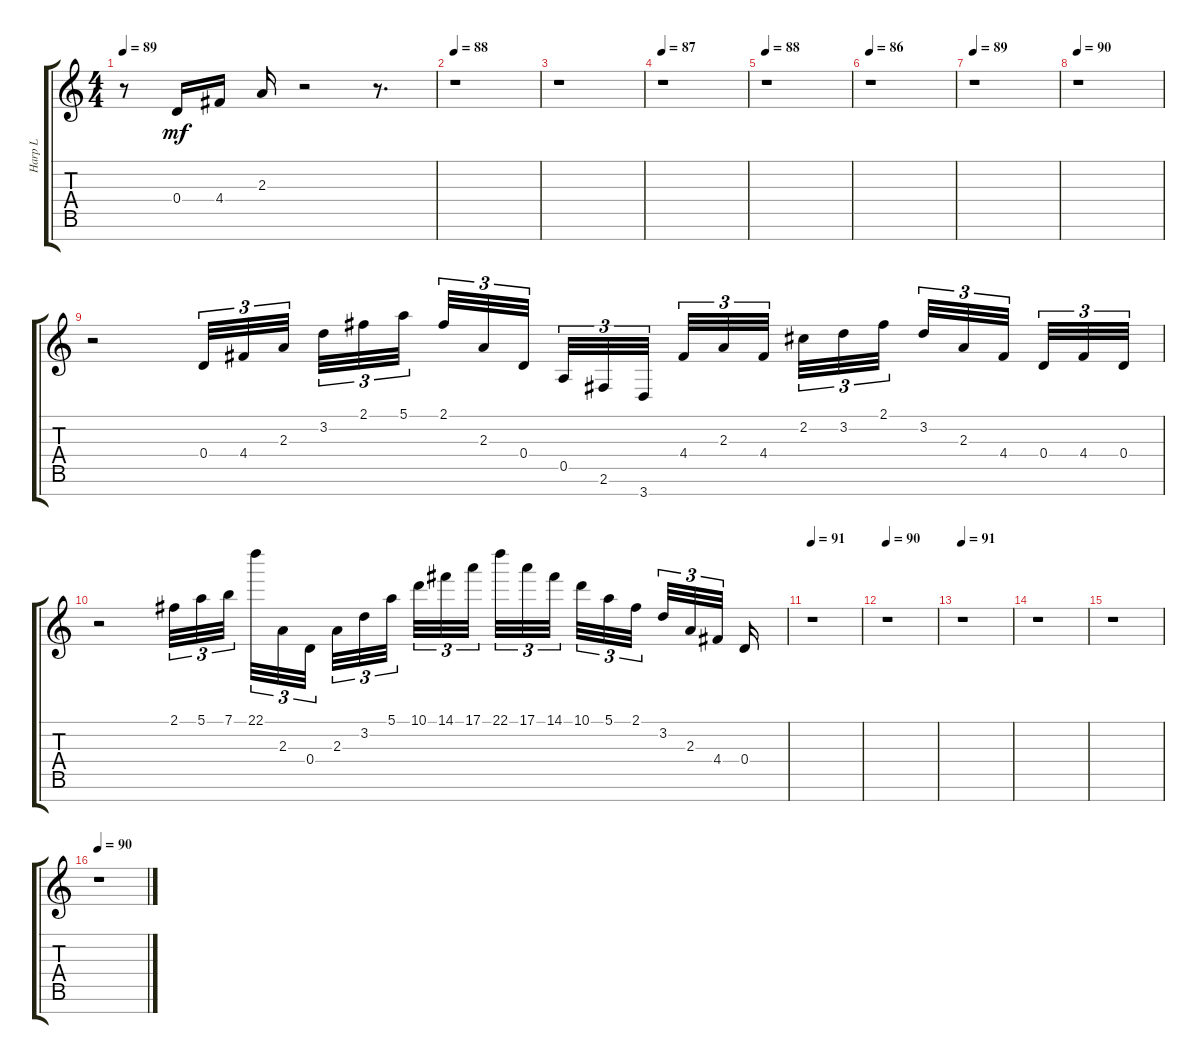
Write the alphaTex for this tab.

\track ("Harp L" "Harp L") {instrument orchestralharp}
\staff {score tabs}
\tuning (E5 B4 G4 D4 A3 E3 B2) {hide}
\ts (4 4)
\tempo 89
\clef g2
\ks c
r.8{dy p} 0.4.16{dy mf} 4.4.16 2.3.16 r.2 r.8{d} |
\tempo 88
r.1 |
r.1 |
\tempo 87
r.1 |
\tempo 88
r.1 |
\tempo 86
r.1 |
\tempo 89
r.1 |
\tempo 90
r.1 |
r.2 0.4.32{tu (3 2)} 4.4.32{tu (3 2)} 2.3.32{tu (3 2) beam splitsecondary} 3.2.32{tu (3 2)} 2.1.32{tu (3 2)} 5.1.32{tu (3 2) beam splitsecondary} 2.1.32{tu (3 2)} 2.3.32{tu (3 2)} 0.4.32{tu (3 2) beam splitsecondary} 0.5.32{tu (3 2)} 2.6.32{tu (3 2)} 3.7.32{tu (3 2)} 4.4.32{tu (3 2)} 2.3.32{tu (3 2)} 4.4.32{tu (3 2) beam splitsecondary} 2.2.32{tu (3 2)} 3.2.32{tu (3 2)} 2.1.32{tu (3 2) beam splitsecondary} 3.2.32{tu (3 2)} 2.3.32{tu (3 2)} 4.4.32{tu (3 2) beam splitsecondary} 0.4.32{tu (3 2)} 4.4.32{tu (3 2)} 0.4.32{tu (3 2)} |
r.2 2.1.32{tu (3 2)} 5.1.32{tu (3 2)} 7.1.32{tu (3 2) beam splitsecondary} 22.1.32{tu (3 2)} 2.3.32{tu (3 2)} 0.4.32{tu (3 2) beam splitsecondary} 2.3.32{tu (3 2)} 3.2.32{tu (3 2)} 5.1.32{tu (3 2) beam splitsecondary} 10.1.32{tu (3 2)} 14.1.32{tu (3 2)} 17.1.32{tu (3 2)} 22.1.32{tu (3 2)} 17.1.32{tu (3 2)} 14.1.32{tu (3 2) beam splitsecondary} 10.1.32{tu (3 2)} 5.1.32{tu (3 2)} 2.1.32{tu (3 2) beam splitsecondary} 3.2.32{tu (3 2)} 2.3.32{tu (3 2)} 4.4.32{tu (3 2) beam splitsecondary} 0.4.16 |
\tempo 91
r.1 |
\tempo 90
r.1 |
\tempo 91
r.1 |
r.1 |
r.1 |
\tempo 90
r.1
